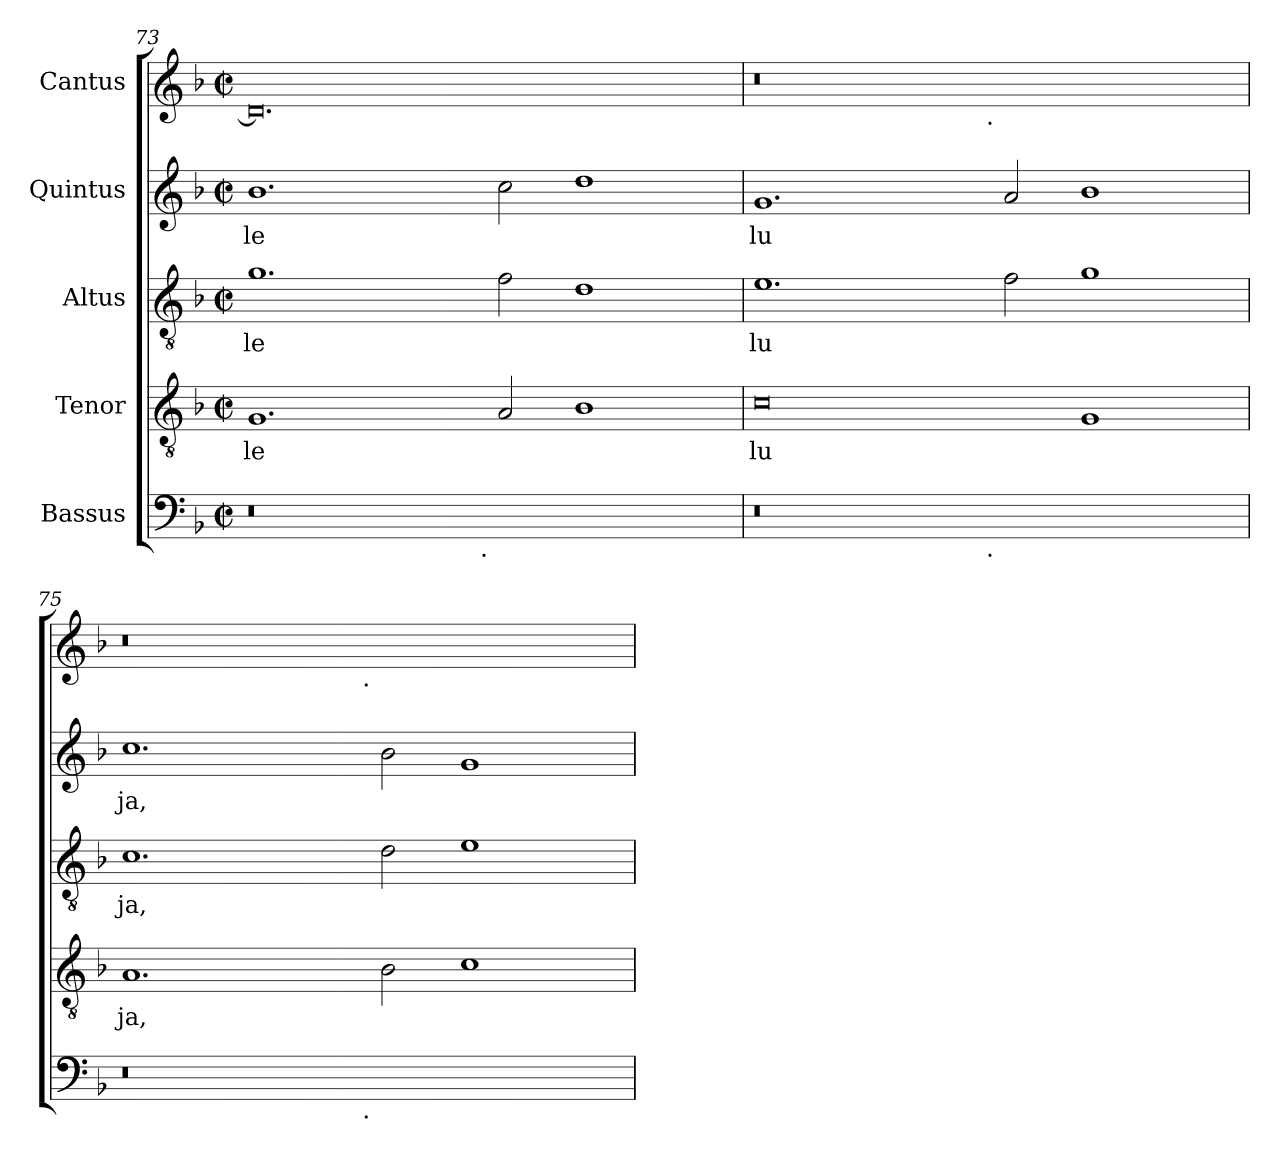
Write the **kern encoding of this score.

**kern	**kern	**text	**kern	**text	**kern	**text	**kern	**text
*part5	*part4	*part4	*part3	*part3	*part2	*part2	*part1	*part1
*staff5	*staff4	*staff4	*staff3	*staff3	*staff2	*staff2	*staff1	*staff1
*I"Bassus	*I"Tenor	*	*I"Altus	*	*I"Quintus	*	*I"Cantus	*
*clefF4	*clefGv2	*	*clefGv2	*	*clefG2	*	*clefG2	*
*k[b-]	*k[b-]	*	*k[b-]	*	*k[b-]	*	*k[b-]	*
*F:	*F:	*	*F:	*	*F:	*	*F:	*
*M2/2	*M2/2	*	*M2/2	*	*M2/2	*	*M2/2	*
*met(c|)	*met(c|)	*	*met(c|)	*	*met(c|)	*	*met(c|)	*
=73	=73	=73	=73	=73	=73	=73	=73	=73
!	!	!LO:LY:b:cj	!	!LO:LY:b:cj	!	!LO:LY:b:cj	!	!LO:LY:b:cj
*^	*	*	*	*	*	*	*	*
0.r	1ryy	1.G	le	1.g	-le-	1.b-	le	0.d]	.
.	4ryy	.	.	.	.	.	.	.	.
.	8ryy	.	.	.	.	.	.	.	.
.	16ryy	.	.	.	.	.	.	.	.
.	64ryy	.	.	.	.	.	.	.	.
!	!LO:TX:b:t=.	!	!	!	!	!	!	!	!
.	1ryy	.	.	.	.	.	.	.	.
!	!	!	!LO:LY:b:cj	!	!LO:LY:b:cj	!	!LO:LY:b:cj	!	!
.	.	2A/	.	2f\	--	2cc\	.	.	.
!	!	!	!LO:LY:b:cj	!	!LO:LY:b:cj	!	!LO:LY:b:cj	!	!
.	.	1B-	.	1d	--	1dd	.	.	.
.	2ryy	.	.	.	.	.	.	.	.
.	32.ryy	.	.	.	.	.	.	.	.
=74	=74	=74	=74	=74	=74	=74	=74	=74	=74
!	!	!	!LO:LY:b:cj	!	!LO:LY:b:cj	!	!LO:LY:b:cj	!	!
*	*	*	*	*	*	*	*	*^	*
0.r	1ryy	0c	lu	1.e	-lu-	1.g	lu	0.r	1ryy	.
.	4ryy	.	.	.	.	.	.	.	4ryy	.
.	8ryy	.	.	.	.	.	.	.	8ryy	.
.	16ryy	.	.	.	.	.	.	.	16ryy	.
.	64ryy	.	.	.	.	.	.	.	64ryy	.
!	!	!	!	!	!	!	!	!	!LO:TX:b:t=.	!
!	!LO:TX:b:t=.	!	!	!	!	!	!	!	!	!
.	1ryy	.	.	.	.	.	.	.	1ryy	.
!	!	!	!	!	!LO:LY:b:cj	!	!LO:LY:b:cj	!	!	!
.	.	.	.	2f\	--	2a/	.	.	.	.
!	!	!	!LO:LY:b:cj	!	!LO:LY:b:cj	!	!LO:LY:b:cj	!	!	!
.	.	1G	.	1g	--	1b-	.	.	.	.
.	2ryy	.	.	.	.	.	.	.	2ryy	.
.	32.ryy	.	.	.	.	.	.	.	32.ryy	.
=75	=75	=75	=75	=75	=75	=75	=75	=75	=75	=75
!	!	!	!LO:LY:b:cj	!	!LO:LY:b:cj	!	!LO:LY:b:cj	!	!	!
0.r	1ryy	1.A	ja,	1.c	-ja,	1.cc	ja,	0.r	1ryy	.
.	4ryy	.	.	.	.	.	.	.	4ryy	.
.	8ryy	.	.	.	.	.	.	.	8ryy	.
.	16ryy	.	.	.	.	.	.	.	16ryy	.
.	64ryy	.	.	.	.	.	.	.	64ryy	.
!	!	!	!	!	!	!	!	!	!LO:TX:b:t=.	!
!	!LO:TX:b:t=.	!	!	!	!	!	!	!	!	!
.	1ryy	.	.	.	.	.	.	.	1ryy	.
!	!	!	!LO:LY:b:cj	!	!LO:LY:b:cj	!	!LO:LY:b:cj	!	!	!
.	.	2B-\	.	2d\	.	2b-\	.	.	.	.
!	!	!	!LO:LY:b:cj	!	!LO:LY:b:cj	!	!LO:LY:b:cj	!	!	!
.	.	1c	.	1e	.	1g	.	.	.	.
.	2ryy	.	.	.	.	.	.	.	2ryy	.
.	32.ryy	.	.	.	.	.	.	.	32.ryy	.
*v	*v	*	*	*	*	*	*	*v	*v	*
=	=	=	=	=	=	=	=	=
*-	*-	*-	*-	*-	*-	*-	*-	*-
